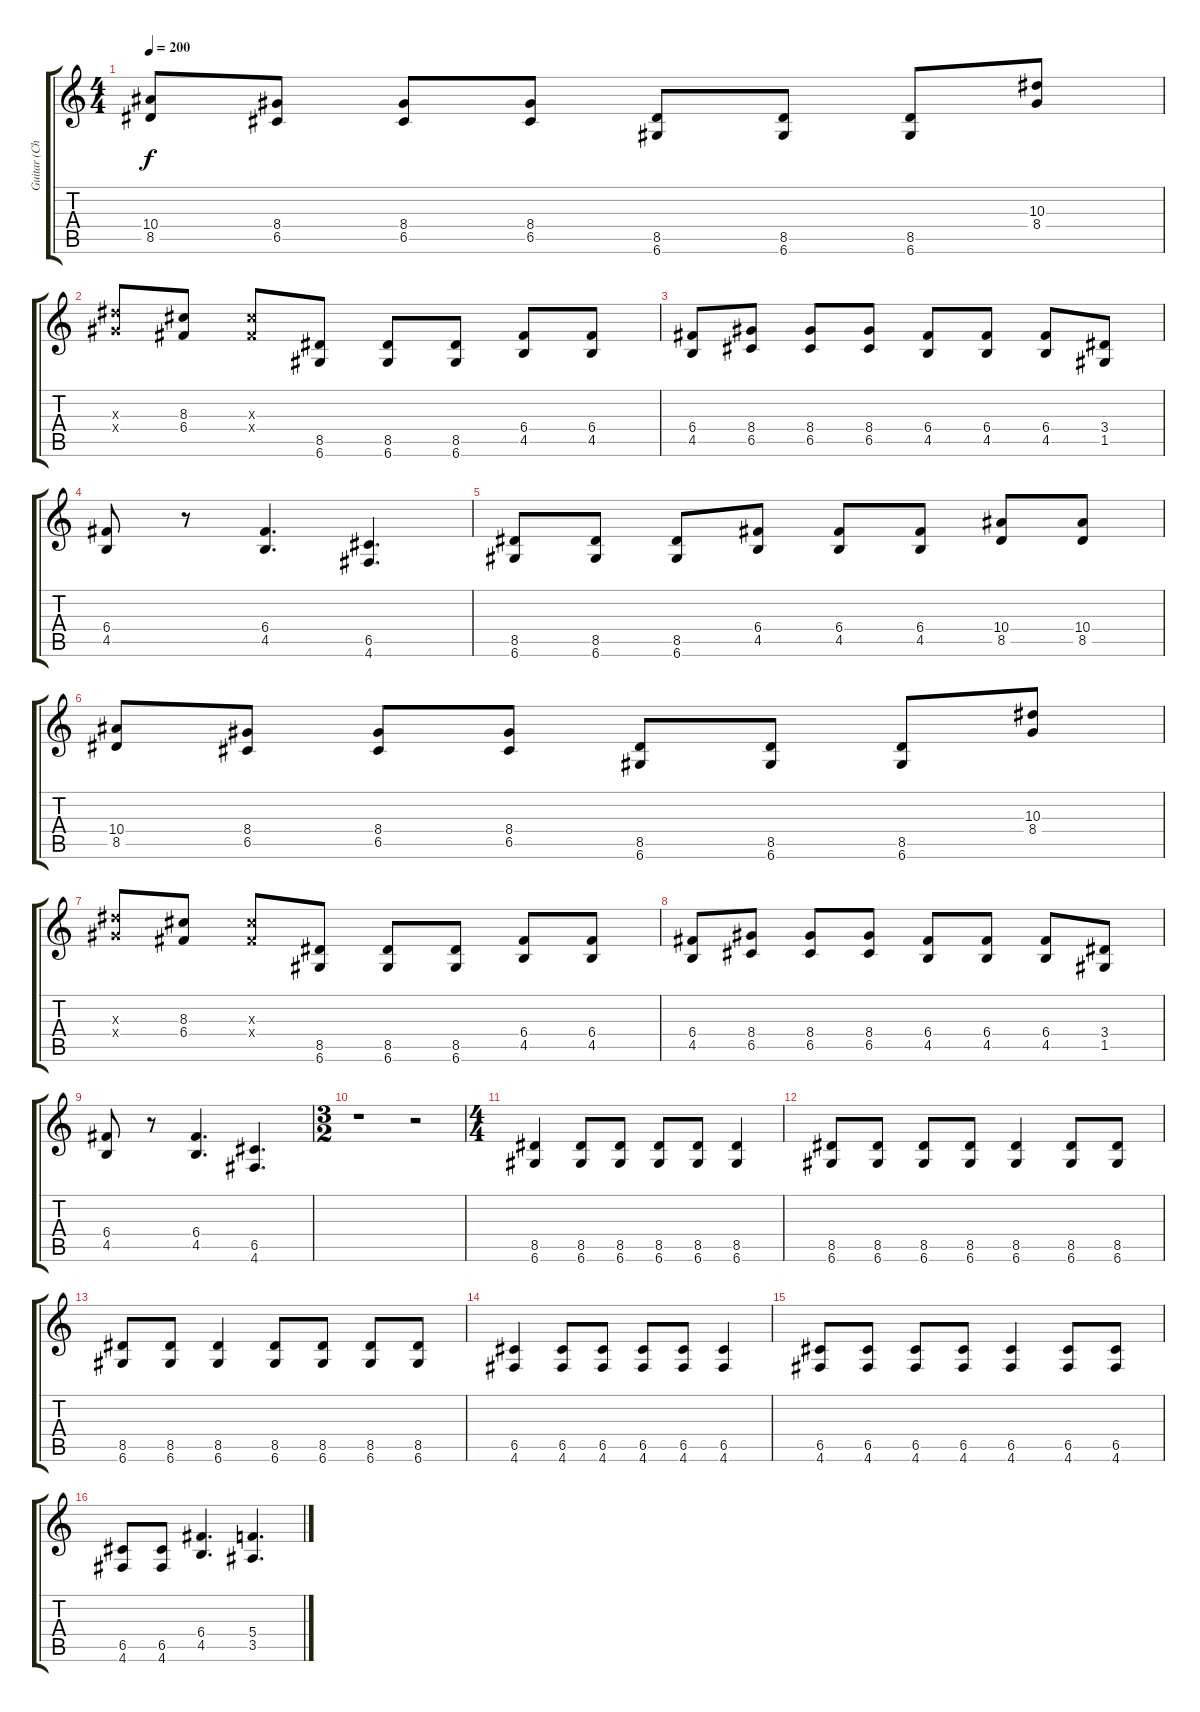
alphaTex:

\track ("Guitar (Chord)" "Guitar (Ch") {instrument distortionguitar}
\staff {score tabs}
\tuning (D4 A3 F3 C3 G2 D2) {hide}
\ts (4 4)
\tempo 200
\clef g2
\ks c
(10.4 8.5).8{dy f} (8.4 6.5).8 (8.4 6.5).8 (8.4 6.5).8 (8.5 6.6).8 (8.5 6.6).8 (8.5 6.6).8 (10.3 8.4).8 |
(10.3{x} 8.4{x}).8 (8.3 6.4).8 (8.3{x} 6.4{x}).8 (8.5 6.6).8 (8.5 6.6).8 (8.5 6.6).8 (6.4 4.5).8 (6.4 4.5).8 |
(6.4 4.5).8 (8.4 6.5).8 (8.4 6.5).8 (8.4 6.5).8 (6.4 4.5).8 (6.4 4.5).8 (6.4 4.5).8 (3.4 1.5).8 |
(6.4 4.5).8 r.8 (6.4 4.5).4{d} (6.5 4.6).4{d} |
(8.5 6.6).8 (8.5 6.6).8 (8.5 6.6).8 (6.4 4.5).8 (6.4 4.5).8 (6.4 4.5).8 (10.4 8.5).8 (10.4 8.5).8 |
(10.4 8.5).8 (8.4 6.5).8 (8.4 6.5).8 (8.4 6.5).8 (8.5 6.6).8 (8.5 6.6).8 (8.5 6.6).8 (10.3 8.4).8 |
(10.3{x} 8.4{x}).8 (8.3 6.4).8 (8.3{x} 6.4{x}).8 (8.5 6.6).8 (8.5 6.6).8 (8.5 6.6).8 (6.4 4.5).8 (6.4 4.5).8 |
(6.4 4.5).8 (8.4 6.5).8 (8.4 6.5).8 (8.4 6.5).8 (6.4 4.5).8 (6.4 4.5).8 (6.4 4.5).8 (3.4 1.5).8 |
(6.4 4.5).8 r.8 (6.4 4.5).4{d} (6.5 4.6).4{d} |
\ts (3 2)
r.1 r.2 |
\ts (4 4)
(8.5 6.6).4 (8.5 6.6).8 (8.5 6.6).8 (8.5 6.6).8 (8.5 6.6).8 (8.5 6.6).4 |
(8.5 6.6).8 (8.5 6.6).8 (8.5 6.6).8 (8.5 6.6).8 (8.5 6.6).4 (8.5 6.6).8 (8.5 6.6).8 |
(8.5 6.6).8 (8.5 6.6).8 (8.5 6.6).4 (8.5 6.6).8 (8.5 6.6).8 (8.5 6.6).8 (8.5 6.6).8 |
(6.5 4.6).4 (6.5 4.6).8 (6.5 4.6).8 (6.5 4.6).8 (6.5 4.6).8 (6.5 4.6).4 |
(6.5 4.6).8 (6.5 4.6).8 (6.5 4.6).8 (6.5 4.6).8 (6.5 4.6).4 (6.5 4.6).8 (6.5 4.6).8 |
(6.5 4.6).8 (6.5 4.6).8 (6.4 4.5).4{d} (5.4 3.5).4{d}
